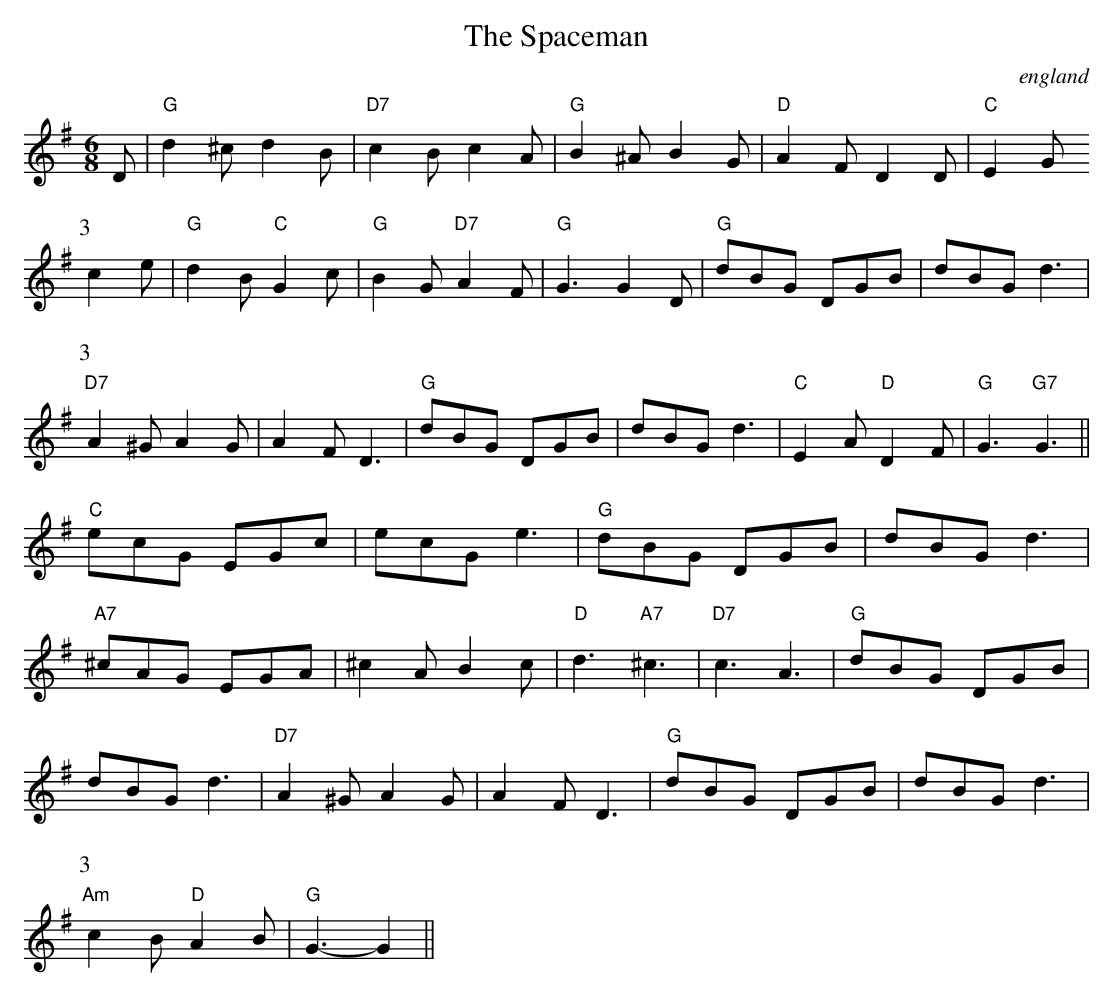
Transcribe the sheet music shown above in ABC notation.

X:1
T:The Spaceman
O:england
M:6/8
K:G
D|"G"d2^c d2B|"D7"c2B c2A|"G"B2^A B2G|"D"A2F D2D|"C"E2G
P:3
c2e|"G"d2B "C"G2c|"G"B2G "D7"A2F|"G"G3 G2D|"G"dBG DGB|dBG d3|"D7"
P:3
A2^G A2G|A2F D3|"G"dBG DGB|dBG d3|"C"E2A "D"D2F|"G"G3 "G7"G3||
"C"ecG EGc|ecG e3|"G"dBG DGB|dBG d3|
"A7"^cAG EGA|^c2A B2c|"D"d3 "A7"^c3|"D7"c3 A3|"G"dBG DGB|
dBG d3|"D7"A2^G A2G|A2F D3|"G"dBG DGB|dBG d3|"Am"
P:3
c2B "D"A2B|"G"G3 -G2||
